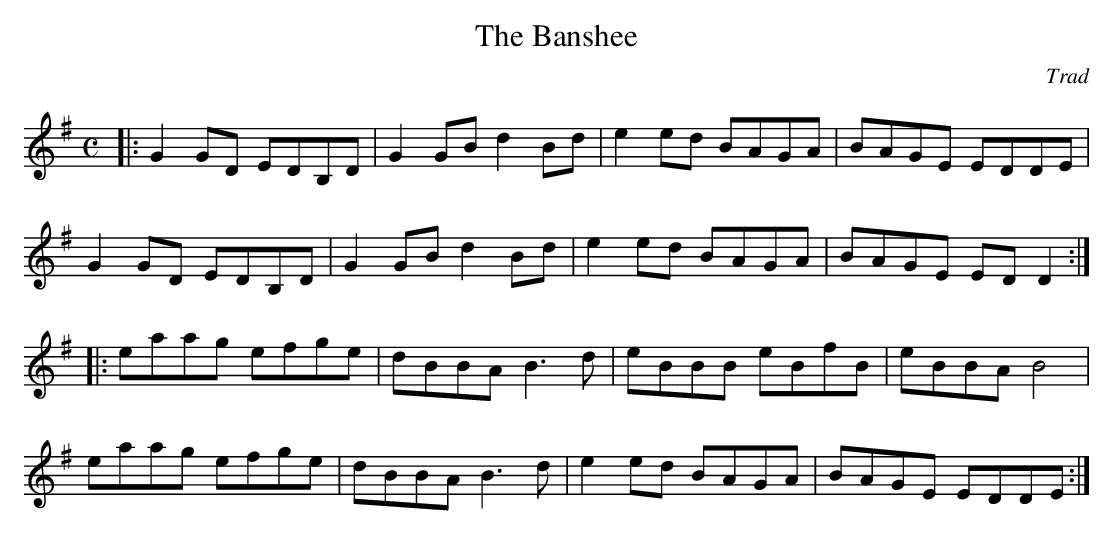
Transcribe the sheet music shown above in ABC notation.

X:1
T:The Banshee
C:Trad
M:C
K:G
L:1/8
|: G2 GD EDB,D | G2 GB d2 Bd | e2 ed BAGA | BAGE EDDE |
G2 GD EDB,D | G2 GB d2 Bd | e2 ed BAGA | BAGE EDD2 :|
|: eaag efge | dBBA B3 d | eBBB eBfB | eBBA B4 |
eaag efge | dBBA B3 d | e2 ed BAGA | BAGE EDDE :|
